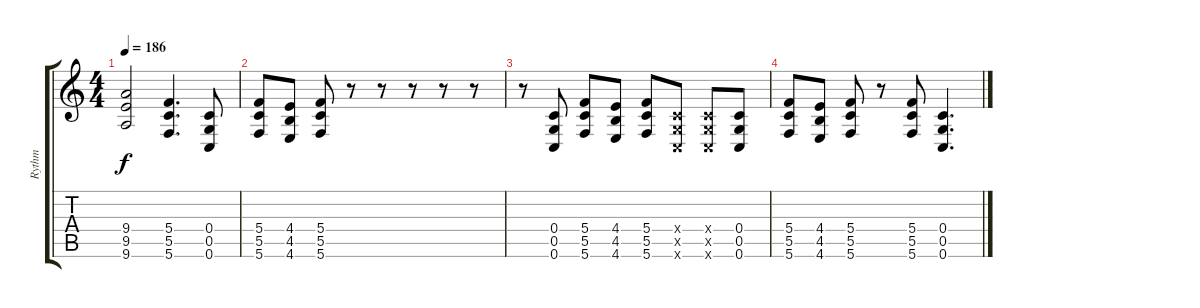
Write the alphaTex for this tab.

\track ("Rythm" "Rythm") {instrument overdrivenguitar}
\staff {score tabs}
\tuning (D4 A3 F3 C3 G2 C2) {hide}
\ts (4 4)
\tempo 186
\clef g2
\ks c
(9.4 9.5 9.6).2{dy f} (5.4 5.5 5.6).4{d} (0.4 0.5 0.6).8 |
(5.4 5.5 5.6).8 (4.4 4.5 4.6).8 (5.4 5.5 5.6).8 r.8 r.8 r.8 r.8 r.8 |
r.8 (0.4 0.5 0.6).8 (5.4 5.5 5.6).8 (4.4 4.5 4.6).8 (5.4 5.5 5.6).8 (0.4{x} 0.5{x} 0.6{x}).8 (0.4{x} 0.5{x} 0.6{x}).8 (0.4 0.5 0.6).8 |
(5.4 5.5 5.6).8 (4.4 4.5 4.6).8 (5.4 5.5 5.6).8 r.8 (5.4 5.5 5.6).8 (0.4 0.5 0.6).4{d}
